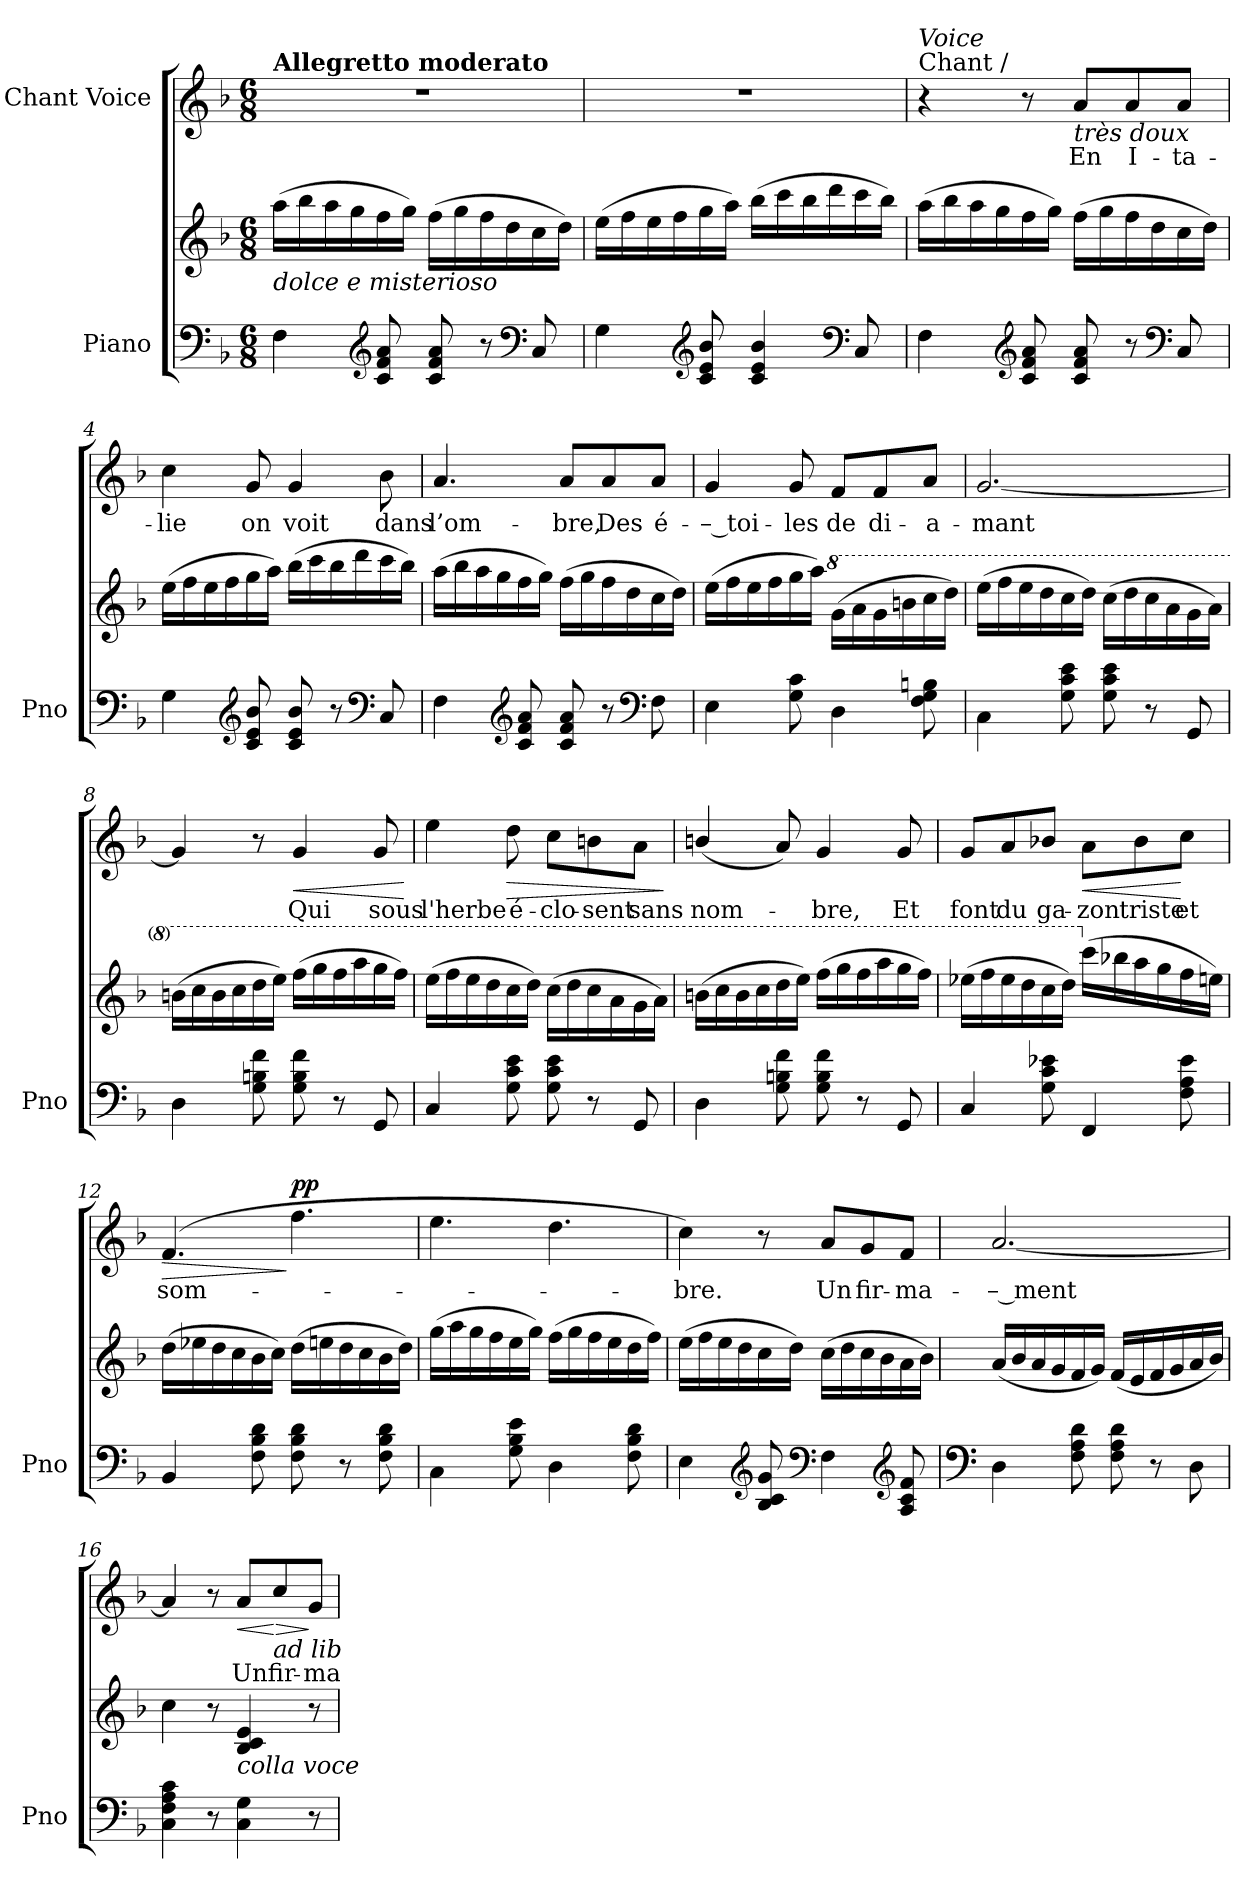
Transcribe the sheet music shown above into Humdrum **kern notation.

**kern	**kern	**kern	**text	**dynam
*part2	*part2	*part1	*part1	*part1
*staff3	*staff2	*staff1	*staff1	*staff1
*I"Piano	*	*I"Chant Voice	*	*
*I'Pno	*	*	*	*
*clefF4	*clefG2	*clefG2	*	*
*k[b-]	*k[b-]	*k[b-]	*	*
*M6/8	*M6/8	*M6/8	*	*
=1	=1	=1	=1	=1
!	!	!LO:TX:a:B:t=Allegretto moderato	!	!
!	!LO:TX:b:i:t=dolce e misterioso	!	!	!
4F\	(16aa\LL	2.r	.	.
.	16bb-\	.	.	.
.	16aa\	.	.	.
.	16gg\	.	.	.
*clefG2	*	*	*	*
8c/ 8f/ 8a/	16ff\	.	.	.
.	16gg\JJ)	.	.	.
8c/ 8f/ 8a/	(16ff\LL	.	.	.
.	16gg\	.	.	.
8r	16ff\	.	.	.
.	16dd\	.	.	.
*clefF4	*	*	*	*
8C/	16cc\	.	.	.
.	16dd\JJ)	.	.	.
=2	=2	=2	=2	=2
4G\	(16ee\LL	2.r	.	.
.	16ff\	.	.	.
.	16ee\	.	.	.
.	16ff\	.	.	.
*clefG2	*	*	*	*
8c/ 8e/ 8b-/	16gg\	.	.	.
.	16aa\JJ)	.	.	.
4c/ 4e/ 4b-/	(16bb-\LL	.	.	.
.	16ccc\	.	.	.
.	16bb-\	.	.	.
.	16ddd\	.	.	.
*clefF4	*	*	*	*
8C/	16ccc\	.	.	.
.	16bb-\JJ)	.	.	.
!!LO:LB:g=z
=3	=3	=3	=3	=3
!	!	!LO:TX:a:t=Chant /	!	!
!	!	!LO:TX:a:i:t=Voice	!	!
4F\	(16aa\LL	4r	.	.
.	16bb-\	.	.	.
.	16aa\	.	.	.
.	16gg\	.	.	.
*clefG2	*	*	*	*
8c/ 8f/ 8a/	16ff\	8r	.	.
.	16gg\JJ)	.	.	.
!	!	!LO:TX:b:i:t=très doux	!	!
!	!	!	!LO:LY:b	!
8c/ 8f/ 8a/	(16ff\LL	8a/L	En	.
.	16gg\	.	.	.
!	!	!	!LO:LY:b	!
8r	16ff\	8a/	I-	.
.	16dd\	.	.	.
*clefF4	*	*	*	*
!	!	!	!LO:LY:b	!
8C/	16cc\	8a/J	-ta-	.
.	16dd\JJ)	.	.	.
=4	=4	=4	=4	=4
!	!	!	!LO:LY:b	!
4G\	(16ee\LL	4cc\	-lie	.
.	16ff\	.	.	.
.	16ee\	.	.	.
.	16ff\	.	.	.
*clefG2	*	*	*	*
!	!	!	!LO:LY:b	!
8c/ 8e/ 8b-/	16gg\	8g/	on	.
.	16aa\JJ)	.	.	.
!	!	!	!LO:LY:b	!
8c/ 8e/ 8b-/	(16bb-\LL	4g/	voit	.
.	16ccc\	.	.	.
8r	16bb-\	.	.	.
.	16ddd\	.	.	.
*clefF4	*	*	*	*
!	!	!	!LO:LY:b	!
8C/	16ccc\	8b-\	dans	.
.	16bb-\JJ)	.	.	.
=5	=5	=5	=5	=5
!	!	!	!LO:LY:b	!
4F\	(16aa\LL	4.a/	l’om-	.
.	16bb-\	.	.	.
.	16aa\	.	.	.
.	16gg\	.	.	.
*clefG2	*	*	*	*
8c/ 8f/ 8a/	16ff\	.	.	.
.	16gg\JJ)	.	.	.
!	!	!	!LO:LY:b	!
8c/ 8f/ 8a/	(16ff\LL	8a/L	-bre,	.
.	16gg\	.	.	.
!	!	!	!LO:LY:b	!
8r	16ff\	8a/	Des	.
.	16dd\	.	.	.
*clefF4	*	*	*	*
!	!	!	!LO:LY:b	!
8F\	16cc\	8a/J	é-	.
.	16dd\JJ)	.	.	.
!!LO:LB:g=z
=6	=6	=6	=6	=6
!	!	!	!LO:LY:b	!
4E\	(16ee\LL	4g/	-– toi-	.
.	16ff\	.	.	.
.	16ee\	.	.	.
.	16ff\	.	.	.
!	!	!	!LO:LY:b	!
8G\ 8c\	16gg\	8g/	-les	.
.	16aa\JJ)	.	.	.
*	*8va	*	*	*
!	!	!	!LO:LY:b	!
4D\	(16gg\LL	8f/L	de	.
.	16aa\	.	.	.
!	!	!	!LO:LY:b	!
.	16gg\	8f/	di-	.
.	16bbn\	.	.	.
!	!	!	!LO:LY:b	!
8F\ 8G\ 8Bn\	16ccc\	8a/J	-a-	.
.	16ddd\JJ)	.	.	.
=7	=7	=7	=7	=7
!	!	!	!LO:LY:b	!
4C\	(16eee\LL	[2.g/	-mant	.
.	16fff\	.	.	.
.	16eee\	.	.	.
.	16ddd\	.	.	.
8G\ 8c\ 8e\	16ccc\	.	.	.
.	16ddd\JJ)	.	.	.
8G\ 8c\ 8e\	(16ccc\LL	.	.	.
.	16ddd\	.	.	.
8r	16ccc\	.	.	.
.	16aa\	.	.	.
8GG/	16gg\	.	.	.
.	16aa\JJ)	.	.	.
=8	=8	=8	=8	=8
4D\	(16bbn\LL	4g/]	.	.
.	16ccc\	.	.	.
.	16bb\	.	.	.
.	16ccc\	.	.	.
8G\ 8Bn\ 8f\	16ddd\	8r	.	.
.	16eee\JJ)	.	.	.
!	!	!	!LO:LY:b	!LO:HP:b
8G\ 8B\ 8f\	(16fff\LL	4g/	Qui	<
.	16ggg\	.	.	.
8r	16fff\	.	.	.
.	16aaa\	.	.	.
!	!	!	!LO:LY:b	!
8GG/	16ggg\	8g/	sous	.
.	16fff\JJ)	.	.	.
.	.	.	.	[
!!LO:LB:g=z
=9	=9	=9	=9	=9
!	!	!	!LO:LY:b	!
4C/	(16eee\LL	4ee\	l'herbe	.
.	16fff\	.	.	.
.	16eee\	.	.	.
.	16ddd\	.	.	.
!	!	!	!LO:LY:b	!LO:HP:b
8G\ 8c\ 8e\	16ccc\	8dd\	é-	>
.	16ddd\JJ)	.	.	.
!	!	!	!LO:LY:b	!
8G\ 8c\ 8e\	(16ccc\LL	8cc\L	-clo-	.
.	16ddd\	.	.	.
!	!	!	!LO:LY:b	!
8r	16ccc\	8bn\	-sent	.
.	16aa\	.	.	.
!	!	!	!LO:LY:b	!
8GG/	16gg\	8a\J	sans	.
.	16aa\JJ)	.	.	.
.	.	.	.	]
=10	=10	=10	=10	=10
!	!	!	!LO:LY:b	!
4D\	(16bbn\LL	(4bn/	nom-	.
.	16ccc\	.	.	.
.	16bb\	.	.	.
.	16ccc\	.	.	.
8G\ 8Bn\ 8f\	16ddd\	8a/)	.	.
.	16eee\JJ)	.	.	.
!	!	!	!LO:LY:b	!
8G\ 8B\ 8f\	(16fff\LL	4g/	-bre,	.
.	16ggg\	.	.	.
8r	16fff\	.	.	.
.	16aaa\	.	.	.
!	!	!	!LO:LY:b	!
8GG/	16ggg\	8g/	Et	.
.	16fff\JJ)	.	.	.
=11	=11	=11	=11	=11
!	!	!	!LO:LY:b	!
4C/	(16eee-X\LL	8g/L	font	.
.	16fff\	.	.	.
!	!	!	!LO:LY:b	!
.	16eee-\	8a/	du	.
.	16ddd\	.	.	.
!	!	!	!LO:LY:b	!
8G\ 8c\ 8e-X\	16ccc\	8b-X/J	ga-	.
.	16ddd\JJ)	.	.	.
*	*X8va	*	*	*
!	!	!	!LO:LY:b	!LO:HP:b
4FF/	(16ccc\LL	8a\L	-zon	<
.	16bb-X\	.	.	.
!	!	!	!LO:LY:b	!
.	16aa\	8b-\	triste	.
.	16gg\	.	.	.
!	!	!	!LO:LY:b	!
8F\ 8A\ 8e-\	16ff\	8cc\J	et	[
.	16een\JJ)	.	.	.
!!LO:PB:g=z
=12	=12	=12	=12	=12
!	!	!	!LO:LY:b	!LO:HP:b
4BB-/	(16dd\LL	(4.f/	som-	>
.	16ee-X\	.	.	.
.	16dd\	.	.	.
.	16cc\	.	.	.
8F\ 8B-\ 8d\	16b-\	.	.	.
.	16cc\JJ)	.	.	.
!	!	!	!	!LO:DY:n=1:a
8F\ 8B-\ 8d\	(16dd\LL	4.ff\	.	] pp
.	16een\	.	.	.
8r	16dd\	.	.	.
.	16cc\	.	.	.
8F\ 8B-\ 8d\	16b-\	.	.	.
.	16dd\JJ)	.	.	.
=13	=13	=13	=13	=13
4C\	(16gg\LL	4.ee\	.	.
.	16aa\	.	.	.
.	16gg\	.	.	.
.	16ff\	.	.	.
8G\ 8B-\ 8e\	16ee\	.	.	.
.	16gg\JJ)	.	.	.
4D\	(16ff\LL	4.dd\	.	.
.	16gg\	.	.	.
.	16ff\	.	.	.
.	16ee\	.	.	.
8F\ 8B-\ 8d\	16dd\	.	.	.
.	16ff\JJ)	.	.	.
=14	=14	=14	=14	=14
!	!	!	!LO:LY:b	!
4E\	(16ee\LL	4cc\)	-bre.	.
.	16ff\	.	.	.
.	16ee\	.	.	.
.	16dd\	.	.	.
*clefG2	*	*	*	*
8B-/ 8c/ 8g/	16cc\	8r	.	.
.	16dd\JJ)	.	.	.
*clefF4	*	*	*	*
!	!	!	!LO:LY:b	!
4F\	(16cc\LL	8a/L	Un	.
.	16dd\	.	.	.
!	!	!	!LO:LY:b	!
.	16cc\	8g/	fir-	.
.	16b-\	.	.	.
*clefG2	*	*	*	*
!	!	!	!LO:LY:b	!
8A/ 8c/ 8f/	16a\	8f/J	-ma-	.
.	16b-\JJ)	.	.	.
!!LO:LB:g=z
=15	=15	=15	=15	=15
*clefF4	*	*	*	*
!	!	!	!LO:LY:b	!
4D\	(16a/LL	[2.a/	– ment	.
.	16b-/	.	.	.
.	16a/	.	.	.
.	16g/	.	.	.
8F\ 8A\ 8d\	16f/	.	.	.
.	16g/JJ)	.	.	.
8F\ 8A\ 8d\	(16f/LL	.	.	.
.	16e/	.	.	.
8r	16f/	.	.	.
.	16g/	.	.	.
8D\	16a/	.	.	.
.	16b-/JJ)	.	.	.
=16	=16	=16	=16	=16
4C\ 4F\ 4A\ 4c\	4cc\	4a/]	.	.
8r	8r	8r	.	.
!	!LO:TX:b:i:t=colla voce	!	!	!
!	!	!	!LO:LY:b	!LO:HP:b
4C\ 4G\	4B-/ 4c/ 4e/	8a/L	Un	<
!	!	!LO:TX:b:i:t=ad lib	!	!
!	!	!	!LO:LY:b	!LO:HP:n=1:b
.	.	8cc/	fir-	[ >
!	!	!	!LO:LY:b	!
8r	8r	8g/J	-ma-	]
=	=	=	=	=
*-	*-	*-	*-	*-
